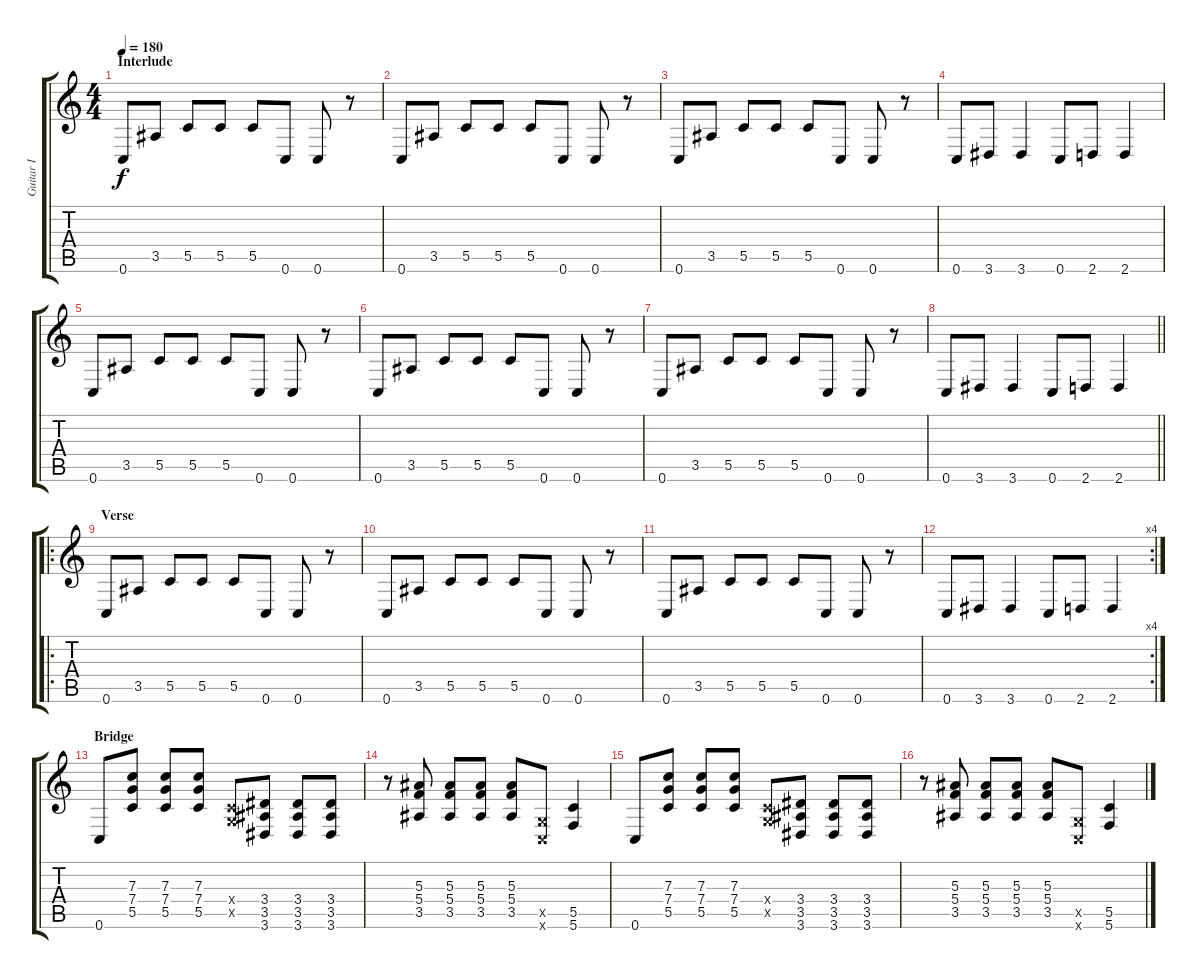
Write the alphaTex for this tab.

\track ("Guitar I" "Guitar I") {instrument distortionguitar}
\staff {score tabs}
\tuning (D4 A3 F3 C3 G2 C2) {hide}
\ts (4 4)
\section ("" "Interlude")
\tempo 180
\clef g2
\ks c
0.6.8{dy f} 3.5.8 5.5.8 5.5.8 5.5.8 0.6.8 0.6.8 r.8 |
0.6.8 3.5.8 5.5.8 5.5.8 5.5.8 0.6.8 0.6.8 r.8 |
0.6.8 3.5.8 5.5.8 5.5.8 5.5.8 0.6.8 0.6.8 r.8 |
0.6.8 3.6.8 3.6.4 0.6.8 2.6.8 2.6.4 |
0.6.8 3.5.8 5.5.8 5.5.8 5.5.8 0.6.8 0.6.8 r.8 |
0.6.8 3.5.8 5.5.8 5.5.8 5.5.8 0.6.8 0.6.8 r.8 |
0.6.8 3.5.8 5.5.8 5.5.8 5.5.8 0.6.8 0.6.8 r.8 |
\barLineRight lightlight
0.6.8 3.6.8 3.6.4 0.6.8 2.6.8 2.6.4 |
\ro
\section ("" "Verse")
0.6.8 3.5.8 5.5.8 5.5.8 5.5.8 0.6.8 0.6.8 r.8 |
0.6.8 3.5.8 5.5.8 5.5.8 5.5.8 0.6.8 0.6.8 r.8 |
0.6.8 3.5.8 5.5.8 5.5.8 5.5.8 0.6.8 0.6.8 r.8 |
\rc 4
0.6.8 3.6.8 3.6.4 0.6.8 2.6.8 2.6.4 |
\section ("" "Bridge")
0.6.8 (7.3 7.4 5.5).8 (7.3 7.4 5.5).8 (7.3 7.4 5.5).8 (0.4{x} 0.5{x}).8 (3.4 3.5 3.6).8 (3.4 3.5 3.6).8 (3.4 3.5 3.6).8 |
r.8 (5.3 5.4 3.5).8 (5.3 5.4 3.5).8 (5.3 5.4 3.5).8 (5.3 5.4 3.5).8 (0.5{x} 0.6{x}).8 (5.5 5.6).4 |
0.6.8 (7.3 7.4 5.5).8 (7.3 7.4 5.5).8 (7.3 7.4 5.5).8 (0.4{x} 0.5{x}).8 (3.4 3.5 3.6).8 (3.4 3.5 3.6).8 (3.4 3.5 3.6).8 |
r.8 (5.3 5.4 3.5).8 (5.3 5.4 3.5).8 (5.3 5.4 3.5).8 (5.3 5.4 3.5).8 (0.5{x} 0.6{x}).8 (5.5 5.6).4
